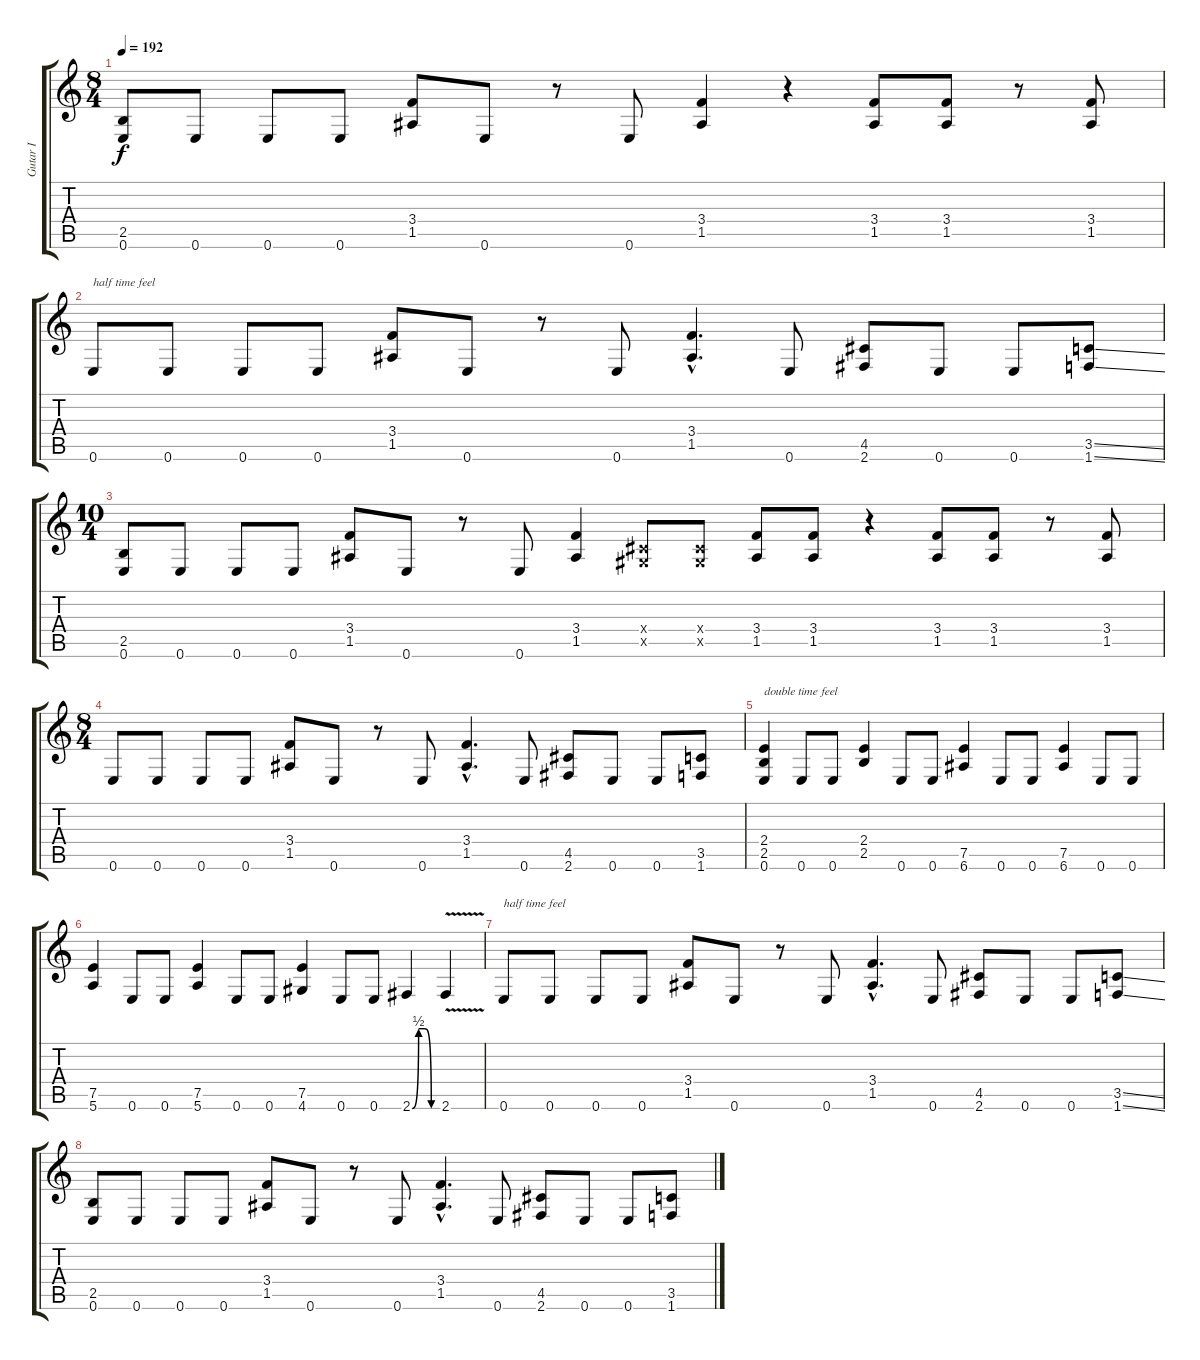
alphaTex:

\track ("Gutar I" "Gutar I") {instrument distortionguitar}
\staff {score tabs}
\tuning (E4 B3 G3 D3 A2 E2) {hide}
\ts (8 4)
\tempo 192
\clef g2
\ks c
(2.5 0.6).8{dy f} 0.6.8 0.6.8 0.6.8 (3.4 1.5).8 0.6.8 r.8 0.6.8 (3.4 1.5).4 r.4 (3.4 1.5).8 (3.4 1.5).8 r.8 (3.4 1.5).8 |
0.6.8{txt "half time feel"} 0.6.8 0.6.8 0.6.8 (3.4 1.5).8 0.6.8 r.8 0.6.8 (3.4{hac} 1.5{hac}).4{d} 0.6.8 (4.5 2.6).8 0.6.8 0.6.8 (3.5{ss} 1.6{ss}).8 |
\ts (10 4)
(2.5 0.6).8 0.6.8 0.6.8 0.6.8 (3.4 1.5).8 0.6.8 r.8 0.6.8 (3.4 1.5).4 (-1.4{x} -1.5{x}).8 (-1.4{x} -1.5{x}).8 (3.4 1.5).8 (3.4 1.5).8 r.4 (3.4 1.5).8 (3.4 1.5).8 r.8 (3.4 1.5).8 |
\ts (8 4)
0.6.8 0.6.8 0.6.8 0.6.8 (3.4 1.5).8 0.6.8 r.8 0.6.8 (3.4{hac} 1.5{hac}).4{d} 0.6.8 (4.5 2.6).8 0.6.8 0.6.8 (3.5 1.6).8 |
(2.4 2.5 0.6).4{txt "double time feel"} 0.6.8 0.6.8 (2.4 2.5).4 0.6.8 0.6.8 (7.5 6.6).4 0.6.8 0.6.8 (7.5 6.6).4 0.6.8 0.6.8 |
(7.5 5.6).4 0.6.8 0.6.8 (7.5 5.6).4 0.6.8 0.6.8 (7.5 4.6).4 0.6.8 0.6.8 2.6{be (custom 0 0 15 2 30 2 45 0 60 0)}.4 2.6{v}.4 |
0.6.8{txt "half time feel"} 0.6.8 0.6.8 0.6.8 (3.4 1.5).8 0.6.8 r.8 0.6.8 (3.4{hac} 1.5{hac}).4{d} 0.6.8 (4.5 2.6).8 0.6.8 0.6.8 (3.5{ss} 1.6{ss}).8 |
(2.5 0.6).8 0.6.8 0.6.8 0.6.8 (3.4 1.5).8 0.6.8 r.8 0.6.8 (3.4{hac} 1.5{hac}).4{d} 0.6.8 (4.5 2.6).8 0.6.8 0.6.8 (3.5 1.6).8
